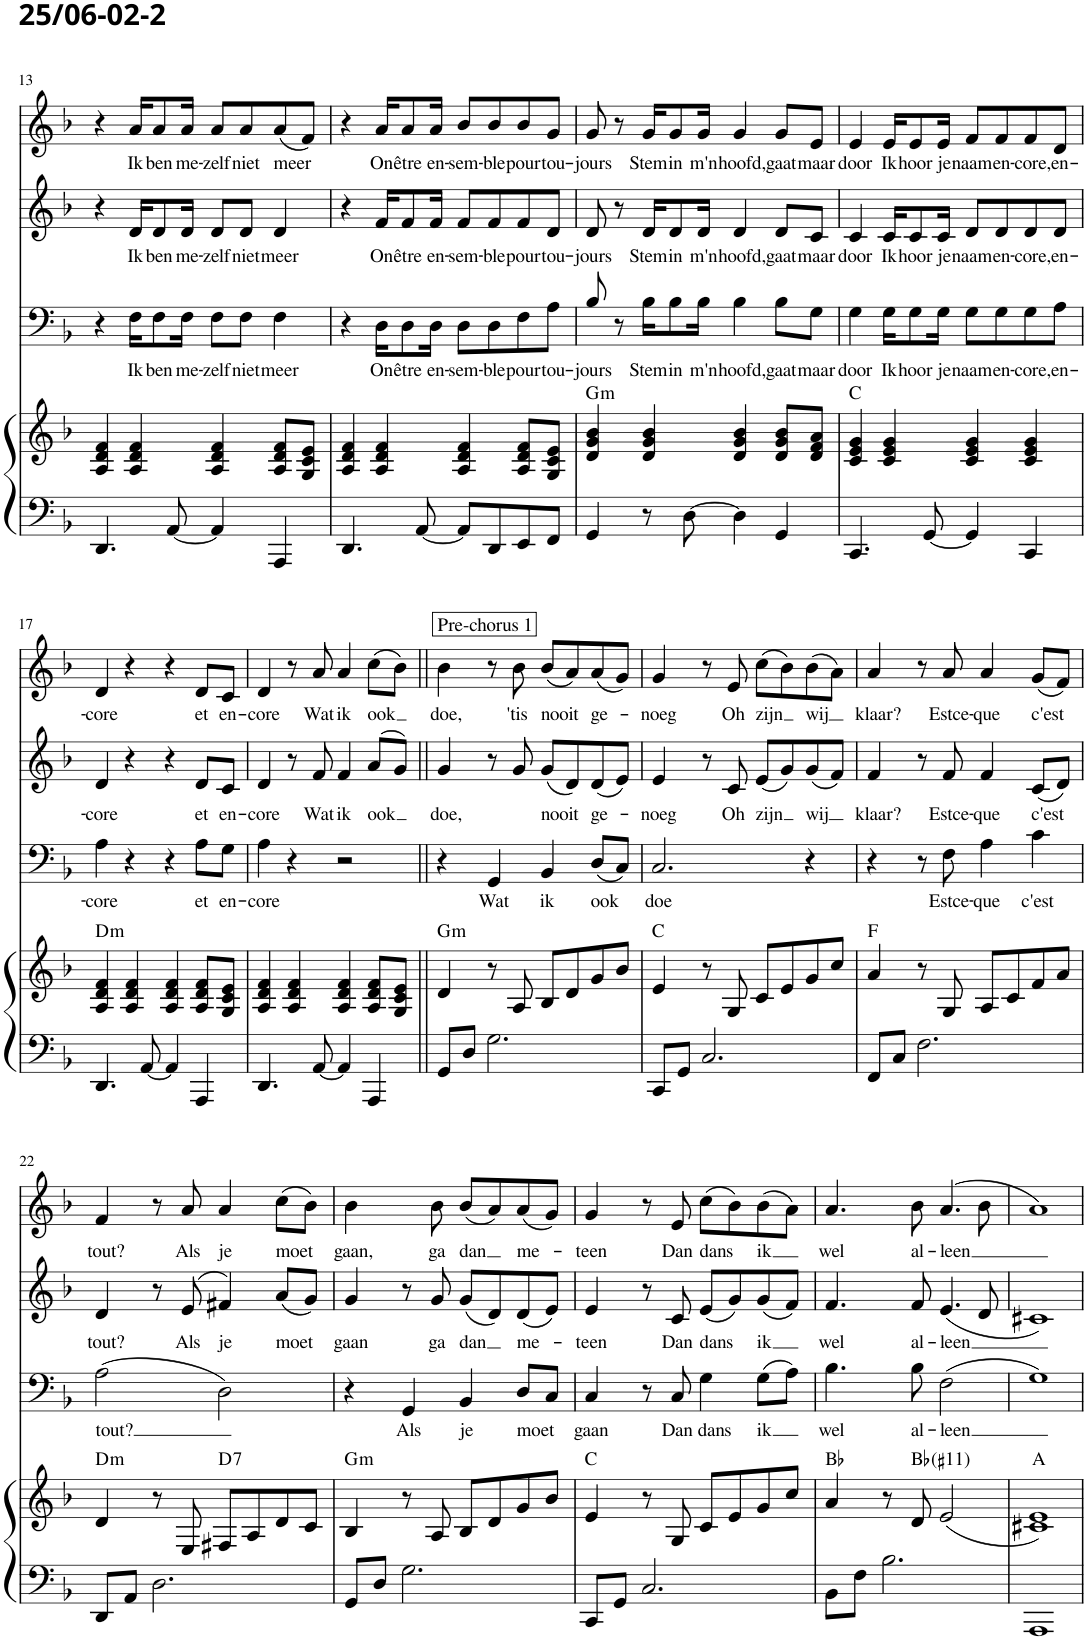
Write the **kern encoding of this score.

**kern	**kern	**harte	**kern	**text	**kern	**text	**kern	**text
*part4	*part4	*part4	*part3	*part3	*part2	*part2	*part1	*part1
*staff5	*staff4	*	*staff3	*staff3	*staff2	*staff2	*staff1	*staff1
*I"Piano	*	*	*I"Bas	*	*I"alt	*	*I"Sopraan	*
*I'Pno	*	*	*	*	*	*	*	*
!!LO:PB:g=z
*clefF4	*clefG2	*	*clefF4	*	*clefG2	*	*clefG2	*
*k[b-]	*k[b-]	*	*k[b-]	*	*k[b-]	*	*k[b-]	*
*M4/4	*M4/4	*	*M4/4	*	*M4/4	*	*M4/4	*
=13	=13	=13	=13	=13	=13	=13	=13	=13
4.DD/	4A/ 4d/ 4f/	.	4r	.	4r	.	4r	.
!	!	!	!	!LO:LY:b	!	!LO:LY:b	!	!LO:LY:b
.	4A/ 4d/ 4f/	.	16F\KL	Ik	16d/KL	Ik	16a/KL	Ik
!	!	!	!	!LO:LY:b	!	!LO:LY:b	!	!LO:LY:b
.	.	.	8F\	ben	8d/	ben	8a/	ben
[8AA/	.	.	.	.	.	.	.	.
!	!	!	!	!LO:LY:b	!	!LO:LY:b	!	!LO:LY:b
.	.	.	16F\Jk	me-	16d/Jk	me-	16a/Jk	me-
!	!	!	!	!LO:LY:b	!	!LO:LY:b	!	!LO:LY:b
4AA/]	4A/ 4d/ 4f/	.	8F\L	-zelf	8d/L	-zelf	8a/L	-zelf
!	!	!	!	!LO:LY:b	!	!LO:LY:b	!	!LO:LY:b
.	.	.	8F\J	niet	8d/J	niet	8a/	niet
!	!	!	!	!LO:LY:b	!	!LO:LY:b	!	!LO:LY:b
4AAA/	8A/ 8d/ 8f/L	.	4F\	meer	4d/	meer	(<8a/	meer
.	8G/ 8c/ 8e/J	.	.	.	.	.	8f/J)	.
=14	=14	=14	=14	=14	=14	=14	=14	=14
4.DD/	4A/ 4d/ 4f/	.	4r	.	4r	.	4r	.
!	!	!	!	!LO:LY:b	!	!LO:LY:b	!	!LO:LY:b
.	4A/ 4d/ 4f/	.	16D\KL	On	16f/KL	On	16a/KL	On
!	!	!	!	!LO:LY:b	!	!LO:LY:b	!	!LO:LY:b
.	.	.	8D\	être	8f/	être	8a/	être
[8AA/	.	.	.	.	.	.	.	.
!	!	!	!	!LO:LY:b	!	!LO:LY:b	!	!LO:LY:b
.	.	.	16D\Jk	en-	16f/Jk	en-	16a/Jk	en-
!	!	!	!	!LO:LY:b	!	!LO:LY:b	!	!LO:LY:b
8AA/L]	4A/ 4d/ 4f/	.	8D\L	-sem-	8f/L	-sem-	8b-/L	-sem-
!	!	!	!	!LO:LY:b	!	!LO:LY:b	!	!LO:LY:b
8DD/	.	.	8D\	-ble	8f/	-ble	8b-/	-ble
!	!	!	!	!LO:LY:b	!	!LO:LY:b	!	!LO:LY:b
8EE/	8A/ 8d/ 8f/L	.	8F\	pour	8f/	pour	8b-/	pour
!	!	!	!	!LO:LY:b	!	!LO:LY:b	!	!LO:LY:b
8FF/J	8G/ 8c/ 8e/J	.	8A\J	tou-	8d/J	tou-	8g/J	tou-
=15	=15	=15	=15	=15	=15	=15	=15	=15
!	!	!LO:H:kt=m	!	!LO:LY:b	!	!LO:LY:b	!	!LO:LY:b
4GG/	4d/ 4g/ 4b-/	G:min	8B-/	-jours	8d/	-jours	8g/	-jours
.	.	.	8r	.	8r	.	8r	.
!	!	!	!	!LO:LY:b	!	!LO:LY:b	!	!LO:LY:b
8r	4d/ 4g/ 4b-/	.	16B-\KL	Stem	16d/KL	Stem	16g/KL	Stem
!	!	!	!	!LO:LY:b	!	!LO:LY:b	!	!LO:LY:b
.	.	.	8B-\	in	8d/	in	8g/	in
[8D\	.	.	.	.	.	.	.	.
!	!	!	!	!LO:LY:b	!	!LO:LY:b	!	!LO:LY:b
.	.	.	16B-\Jk	m'n	16d/Jk	m'n	16g/Jk	m'n
!	!	!	!	!LO:LY:b	!	!LO:LY:b	!	!LO:LY:b
4D\]	4d/ 4g/ 4b-/	.	4B-\	hoofd,	4d/	hoofd,	4g/	hoofd,
!	!	!	!	!LO:LY:b	!	!LO:LY:b	!	!LO:LY:b
4GG/	8d/ 8g/ 8b-/L	.	8B-\L	gaat	8d/L	gaat	8g/L	gaat
!	!	!	!	!LO:LY:b	!	!LO:LY:b	!	!LO:LY:b
.	8d/ 8f/ 8a/J	.	8G\J	maar	8c/J	maar	8e/J	maar
=16	=16	=16	=16	=16	=16	=16	=16	=16
!	!	!	!	!LO:LY:b	!	!LO:LY:b	!	!LO:LY:b
4.CC/	4c/ 4e/ 4g/	C:maj	4G\	door	4c/	door	4e/	door
!	!	!	!	!LO:LY:b	!	!LO:LY:b	!	!LO:LY:b
.	4c/ 4e/ 4g/	.	16G\KL	Ik	16c/KL	Ik	16e/KL	Ik
!	!	!	!	!LO:LY:b	!	!LO:LY:b	!	!LO:LY:b
.	.	.	8G\	hoor	8c/	hoor	8e/	hoor
[<8GG/	.	.	.	.	.	.	.	.
!	!	!	!	!LO:LY:b	!	!LO:LY:b	!	!LO:LY:b
.	.	.	16G\Jk	je	16c/Jk	je	16e/Jk	je
!	!	!	!	!LO:LY:b	!	!LO:LY:b	!	!LO:LY:b
4GG/]	4c/ 4e/ 4g/	.	8G\L	naam	8d/L	naam	8f/L	naam
!	!	!	!	!LO:LY:b	!	!LO:LY:b	!	!LO:LY:b
.	.	.	8G\	en-	8d/	en-	8f/	en-
!	!	!	!	!LO:LY:b	!	!LO:LY:b	!	!LO:LY:b
4CC/	4c/ 4e/ 4g/	.	8G\	-core,	8d/	-core,	8f/	-core,
!	!	!	!	!LO:LY:b	!	!LO:LY:b	!	!LO:LY:b
.	.	.	8A\J	en-	8d/J	en-	8d/J	en-
!!LO:LB:g=z
=17	=17	=17	=17	=17	=17	=17	=17	=17
!	!	!LO:H:kt=m	!	!LO:LY:b	!	!LO:LY:b	!	!LO:LY:b
4.DD/	4A/ 4d/ 4f/	D:min	4A\	-core	4d/	-core	4d/	-core
.	4A/ 4d/ 4f/	.	4r	.	4r	.	4r	.
[8AA/	.	.	.	.	.	.	.	.
4AA/]	4A/ 4d/ 4f/	.	4r	.	4r	.	4r	.
!	!	!	!	!LO:LY:b	!	!LO:LY:b	!	!LO:LY:b
4AAA/	8A/ 8d/ 8f/L	.	8A\L	et	8d/L	et	8d/L	et
!	!	!	!	!LO:LY:b	!	!LO:LY:b	!	!LO:LY:b
.	8G/ 8c/ 8e/J	.	8G\J	en-	8c/J	en-	8c/J	en-
=18	=18	=18	=18	=18	=18	=18	=18	=18
!	!	!	!	!LO:LY:b	!	!LO:LY:b	!	!LO:LY:b
4.DD/	4A/ 4d/ 4f/	.	4A\	-core	4d/	-core	4d/	-core
.	4A/ 4d/ 4f/	.	4r	.	8r	.	8r	.
!	!	!	!	!	!	!LO:LY:b	!	!LO:LY:b
[8AA/	.	.	.	.	8f/	Wat	8a/	Wat
!	!	!	!	!	!	!LO:LY:b	!	!LO:LY:b
4AA/]	4A/ 4d/ 4f/	.	2r	.	4f/	ik	4a/	ik
!	!	!	!	!	!	!LO:LY:b	!	!LO:LY:b
4AAA/	8A/ 8d/ 8f/L	.	.	.	(>8a/L	ook	(>8cc\L	ook
.	8G/ 8c/ 8e/J	.	.	.	8g/J)	.	8b-\J)	.
=19||	=19||	=19||	=19||	=19||	=19||	=19||	=19||	=19||
!	!	!	!	!	!	!	!LO:TX:a:t=Pre-chorus 1	!
!	!	!LO:H:kt=m	!	!	!	!LO:LY:b	!	!LO:LY:b
8GG/L	4d/	G:min	4r	.	4g/	doe,	4b-\	doe,
8D/J	.	.	.	.	.	.	.	.
!	!	!	!	!LO:LY:b	!	!	!	!
2.G\	8r	.	4GG/	Wat	8r	.	8r	.
!	!	!	!	!	!	!	!	!LO:LY:b
.	8A/	.	.	.	8g/	.	8b-\	'tis
!	!	!	!	!LO:LY:b	!	!LO:LY:b	!	!LO:LY:b
.	8B-/L	.	4BB-/	ik	(<8g/L	nooit	(<8b-/L	nooit
.	8d/	.	.	.	8d/)	.	8a/)	.
!	!	!	!	!LO:LY:b	!	!LO:LY:b	!	!LO:LY:b
.	8g/	.	(<8D/L	ook	(<8d/	ge-	(<8a/	ge-
.	8b-/J	.	8C/J)	.	8e/J)	.	8g/J)	.
=20	=20	=20	=20	=20	=20	=20	=20	=20
!	!	!	!	!LO:LY:b	!	!LO:LY:b	!	!LO:LY:b
8CC/L	4e/	C:maj	2.C/	doe	4e/	-noeg	4g/	-noeg
8GG/J	.	.	.	.	.	.	.	.
2.C/	8r	.	.	.	8r	.	8r	.
!	!	!	!	!	!	!LO:LY:b	!	!LO:LY:b
.	8G/	.	.	.	8c/	Oh	8e/	Oh
!	!	!	!	!	!	!LO:LY:b	!	!LO:LY:b
.	8c/L	.	.	.	(8e/L	zijn	(>8cc\L	zijn
.	8e/	.	.	.	8g/)	.	8b-\)	.
!	!	!	!	!	!	!LO:LY:b	!	!LO:LY:b
.	8g/	.	4r	.	(8g/	wij	(>8b-\	wij
.	8cc/J	.	.	.	8f/J)	.	8a\J)	.
=21	=21	=21	=21	=21	=21	=21	=21	=21
!	!	!	!	!	!	!LO:LY:b	!	!LO:LY:b
8FF/L	4a/	F:maj	4r	.	4f/	klaar?	4a/	klaar?
8C/J	.	.	.	.	.	.	.	.
2.F\	8r	.	8r	.	8r	.	8r	.
!	!	!	!	!LO:LY:b	!	!LO:LY:b	!	!LO:LY:b
.	8G/	.	8F\	Estce-	8f/	Estce-	8a/	Estce-
!	!	!	!	!LO:LY:b	!	!LO:LY:b	!	!LO:LY:b
.	8A/L	.	4A\	-que	4f/	-que	4a/	-que
.	8c/	.	.	.	.	.	.	.
!	!	!	!	!LO:LY:b	!	!LO:LY:b	!	!LO:LY:b
.	8f/	.	4c\	c'est	(<8c/L	c'est	(<8g/L	c'est
.	8a/J	.	.	.	8d/J)	.	8f/J)	.
!!LO:LB:g=z
=22	=22	=22	=22	=22	=22	=22	=22	=22
!	!	!LO:H:kt=m	!	!LO:LY:b	!	!LO:LY:b	!	!LO:LY:b
8DD/L	4d/	D:min	(>2A\	tout?	4d/	tout?	4f/	tout?
8AA/J	.	.	.	.	.	.	.	.
2.D\	8r	.	.	.	8r	.	8r	.
!	!	!	!	!	!	!LO:LY:b	!	!LO:LY:b
.	8E/	.	.	.	(>8e/	Als	8a/	Als
!	!	!LO:H:kt=7	!	!	!	!LO:LY:b	!	!LO:LY:b
.	8F#X/L	D:7	2D\)	.	4f#X/)	je	4a/	je
.	8A/	.	.	.	.	.	.	.
!	!	!	!	!	!	!LO:LY:b	!	!LO:LY:b
.	8d/	.	.	.	(<8a/L	moet	(>8cc\L	moet
.	8c/J	.	.	.	8g/J)	.	8b-\J)	.
=23	=23	=23	=23	=23	=23	=23	=23	=23
!	!	!LO:H:kt=m	!	!	!	!LO:LY:b	!	!LO:LY:b
8GG/L	4B-/	G:min	4r	.	4g/	gaan	4b-\	gaan,
8D/J	.	.	.	.	.	.	.	.
!	!	!	!	!LO:LY:b	!	!	!	!
2.G\	8r	.	4GG/	Als	8r	.	8ryy	.
!	!	!	!	!	!	!LO:LY:b	!	!LO:LY:b
.	8A/	.	.	.	8g/	ga	8b-\	ga
!	!	!	!	!LO:LY:b	!	!LO:LY:b	!	!LO:LY:b
.	8B-/L	.	4BB-/	je	(<8g/L	dan	(<8b-/L	dan
.	8d/	.	.	.	8d/)	.	8a/)	.
!	!	!	!	!LO:LY:b	!	!LO:LY:b	!	!LO:LY:b
.	8g/	.	8D/L	moet	(<8d/	me-	(<8a/	me-
.	8b-/J	.	8C/J	.	8e/J)	.	8g/J)	.
=24	=24	=24	=24	=24	=24	=24	=24	=24
!	!	!	!	!LO:LY:b	!	!LO:LY:b	!	!LO:LY:b
8CC/L	4e/	C:maj	4C/	gaan	4e/	-teen	4g/	-teen
8GG/J	.	.	.	.	.	.	.	.
2.C/	8r	.	8r	.	8r	.	8r	.
!	!	!	!	!LO:LY:b	!	!LO:LY:b	!	!LO:LY:b
.	8G/	.	8C/	Dan	8c/	Dan	8e/	Dan
!	!	!	!	!LO:LY:b	!	!LO:LY:b	!	!LO:LY:b
.	8c/L	.	4G\	dans	(<8e/L	dans	(>8cc\L	dans
.	8e/	.	.	.	8g/)	.	8b-\)	.
!	!	!	!	!LO:LY:b	!	!LO:LY:b	!	!LO:LY:b
.	8g/	.	(>8G\L	ik	(<8g/	ik	(>8b-\	ik
.	8cc/J	.	8A\J)	.	8f/J)	.	8a\J)	.
=25	=25	=25	=25	=25	=25	=25	=25	=25
!	!	!	!	!LO:LY:b	!	!LO:LY:b	!	!LO:LY:b
8BB-\L	4a/	Bb:maj	4.B-\	wel	4.f/	wel	4.a/	wel
8F\J	.	.	.	.	.	.	.	.
2.B-\	8r	.	.	.	.	.	.	.
!	!	!	!	!LO:LY:b	!	!LO:LY:b	!	!LO:LY:b
.	8d/	Bb:maj(#11)	8B-\	al-	8f/	al-	8b-\	al-
!	!	!	!	!LO:LY:b	!	!LO:LY:b	!	!LO:LY:b
.	(<2e/	.	(>2F\	-leen	(<4.e/	-leen	(4.a/	-leen
.	.	.	.	.	8d/	.	8b-\	.
=26	=26	=26	=26	=26	=26	=26	=26	=26
1AAA	1c#X 1e)	A:maj	1G)	.	1c#X)	.	1a)	.
=	=	=	=	=	=	=	=	=
*-	*-	*-	*-	*-	*-	*-	*-	*-
